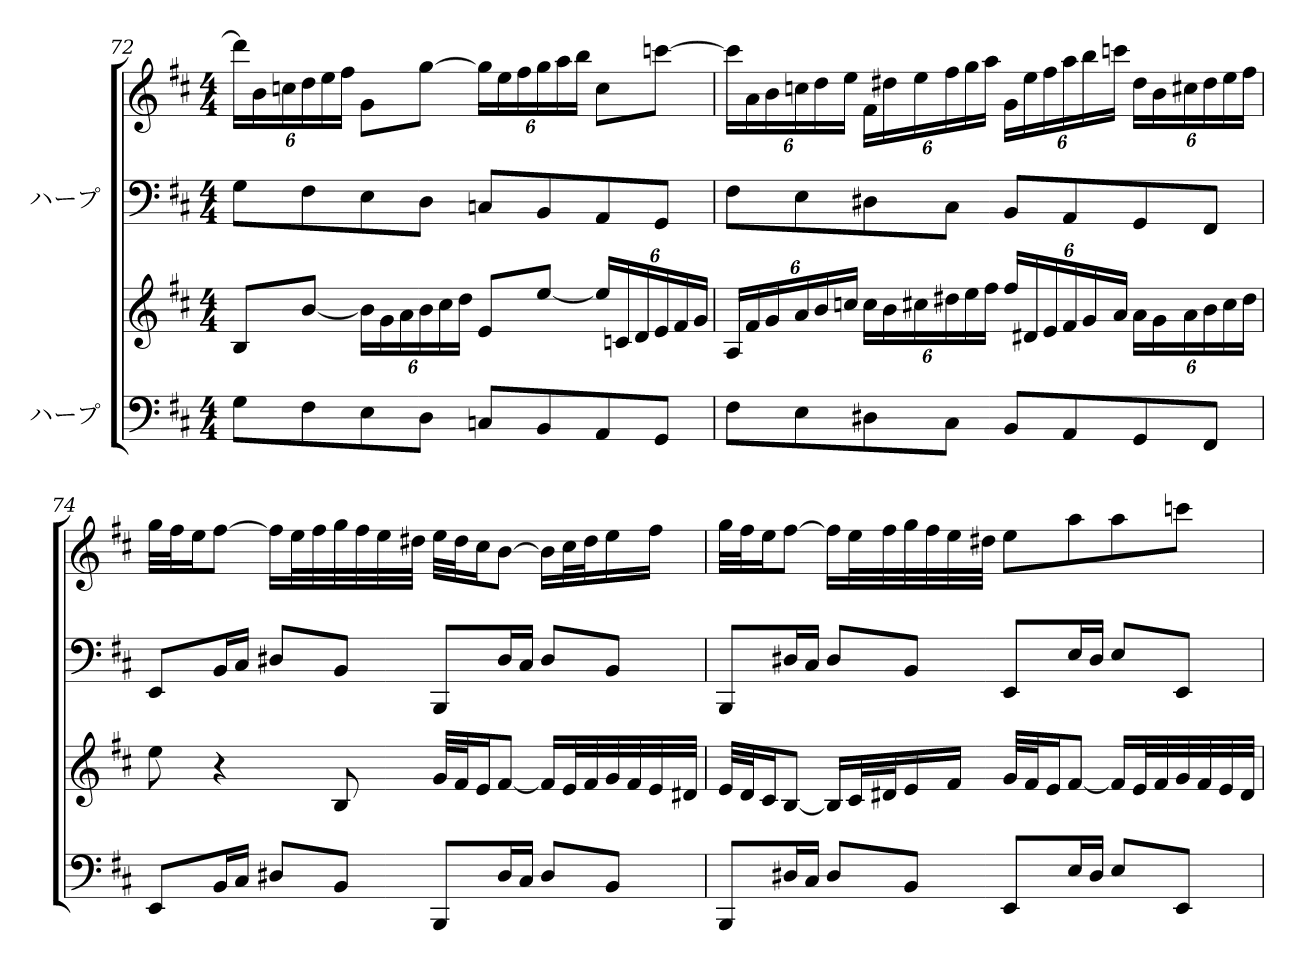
**kern	**kern	**kern	**kern
*part2	*part2	*part1	*part1
*staff4	*staff3	*staff2	*staff1
*I"ハープ	*	*I"ハープ	*
!!LO:LB:g=z
*clefF4	*clefG2	*clefF4	*clefG2
*k[f#c#]	*k[f#c#]	*k[f#c#]	*k[f#c#]
*M4/4	*M4/4	*M4/4	*M4/4
*	*	*	*Xbrackettup
=72	=72	=72	=72
8G\L	8B/L	8G\L	24ddd\LL]
.	.	.	24b\
.	.	.	24ccn\
8F#\	[8b/J	8F#\	24dd\
.	.	.	24ee\
.	.	.	24ff#\JJ
*	*Xbrackettup	*	*
8E\	24b\LL]	8E\	8g\L
.	24g\	.	.
.	24a\	.	.
8D\J	24b\	8D\J	[8gg\J
.	24cc#\	.	.
.	24dd\JJ	.	.
8Cn/L	8e/L	8Cn/L	24gg\LL]
.	.	.	24ee\
.	.	.	24ff#\
8BB/	[8ee/J	8BB/	24gg\
.	.	.	24aa\
.	.	.	24bb\JJ
8AA/	24ee/LL]	8AA/	8cc\L
.	24cn/	.	.
.	24d/	.	.
8GG/J	24e/	8GG/J	[8cccn\J
.	24f#/	.	.
.	24g/JJ	.	.
!!LO:LB:g=z
=73	=73	=73	=73
8F#\L	24A/LL	8F#\L	24ccc\LL]
.	24f#/	.	24a\
.	24g/	.	24b\
8E\	24a/	8E\	24ccn\
.	24b/	.	24dd\
.	24ccn/JJ	.	24ee\JJ
8D#X\	24cc\LL	8D#X\	24f#\LL
.	24b\	.	24dd#X\
.	24cc#X\	.	24ee\
8C#\J	24dd#X\	8C#\J	24ff#\
.	24ee\	.	24gg\
.	24ff#\JJ	.	24aa\JJ
8BB/L	24ff#/LL	8BB/L	24g\LL
.	24d#X/	.	24ee\
.	24e/	.	24ff#\
8AA/	24f#/	8AA/	24aa\
.	24g/	.	24bb\
.	24a/JJ	.	24cccn\JJ
8GG/	24a\LL	8GG/	24dd#\LL
.	24g\	.	24b\
.	24a\	.	24cc#X\
8FF#/J	24b\	8FF#/J	24dd#\
.	24cc#\	.	24ee\
.	24dd#\JJ	.	24ff#\JJ
!!LO:PB:g=z
=74	=74	=74	=74
8EE/L	8ee\	8EE/L	32gg\LLL
.	.	.	32ff#\J
.	.	.	16ee\J
16BB/L	4r	16BB/L	[8ff#\J
16C#/JJ	.	16C#/JJ	.
8D#X/L	.	8D#X/L	16ff#\LL]
.	.	.	32ee\L
.	.	.	32ff#\
8BB/J	8B/	8BB/J	32gg\
.	.	.	32ff#\
.	.	.	32ee\
.	.	.	32dd#X\JJJ
8BBB/L	32g/LLL	8BBB/L	32ee\LLL
.	32f#/J	.	32dd#\J
.	16e/J	.	16cc#\J
16D#/L	[8f#/J	16D#/L	[8b\J
16C#/JJ	.	16C#/JJ	.
8D#/L	16f#/LL]	8D#/L	16b\LL]
.	32e/L	.	32cc#\L
.	32f#/	.	32dd#\J
8BB/J	32g/	8BB/J	16ee\
.	32f#/	.	.
.	32e/	.	16ff#\JJ
.	32d#X/JJJ	.	.
!!LO:LB:g=z
=75	=75	=75	=75
8BBB/L	32e/LLL	8BBB/L	32gg\LLL
.	32d/J	.	32ff#\J
.	16c#/J	.	16ee\J
16D#X/L	[8B/J	16D#X/L	[8ff#\J
16C#/JJ	.	16C#/JJ	.
8D#/L	16B/LL]	8D#/L	16ff#\LL]
.	32c#/L	.	32ee\L
.	32d#X/J	.	32ff#\
8BB/J	16e/	8BB/J	32gg\
.	.	.	32ff#\
.	16f#/JJ	.	32ee\
.	.	.	32dd#X\JJJ
8EE/L	32g/LLL	8EE/L	8ee\L
.	32f#/J	.	.
.	16e/J	.	.
16E/L	[8f#/J	16E/L	8aa\
16D#/JJ	.	16D#/JJ	.
8E/L	16f#/LL]	8E/L	8aa\
.	32e/L	.	.
.	32f#/	.	.
8EE/J	32g/	8EE/J	8cccn\J
.	32f#/	.	.
.	32e/	.	.
.	32d#/JJJ	.	.
=	=	=	=
*-	*-	*-	*-
